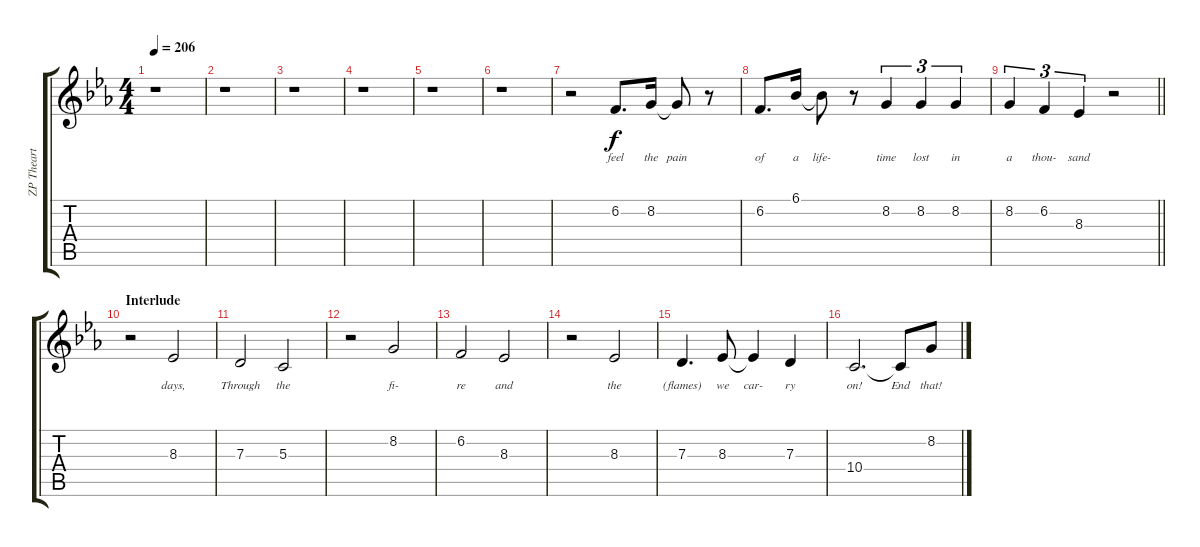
\track ("ZP Theart (Lead and Back-up Vocals); Eve" "ZP Theart ") {instrument lead2sawtooth}
\staff {score tabs}
\tuning (E4 B3 G3 D3 A2 E2) {hide}
\ts (4 4)
\tempo 206
\clef g2
\ks eb
r.1{dy f} |
r.1 |
r.1 |
r.1 |
r.1 |
r.1 |
r.2 6.2.8{d lyrics (0 "feel") lyrics (1 "") lyrics (2 "") lyrics (3 "") lyrics (4 "")} 8.2.16{lyrics (0 "the") lyrics (1 "") lyrics (2 "") lyrics (3 "") lyrics (4 "")} 8.2{t}.8{lyrics (0 "pain") lyrics (1 "") lyrics (2 "") lyrics (3 "") lyrics (4 "")} r.8 |
6.2.8{d lyrics (0 "of") lyrics (1 "") lyrics (2 "") lyrics (3 "") lyrics (4 "")} 6.1.16{lyrics (0 "a") lyrics (1 "") lyrics (2 "") lyrics (3 "") lyrics (4 "")} 6.1{t}.8{lyrics (0 "life-") lyrics (1 "") lyrics (2 "") lyrics (3 "") lyrics (4 "")} r.8 8.2.4{tu (3 2) lyrics (0 "time") lyrics (1 "") lyrics (2 "") lyrics (3 "") lyrics (4 "")} 8.2.4{tu (3 2) lyrics (0 "lost") lyrics (1 "") lyrics (2 "") lyrics (3 "") lyrics (4 "")} 8.2.4{tu (3 2) lyrics (0 "in") lyrics (1 "") lyrics (2 "") lyrics (3 "") lyrics (4 "")} |
\barLineRight lightlight
8.2.4{tu (3 2) lyrics (0 "a") lyrics (1 "") lyrics (2 "") lyrics (3 "") lyrics (4 "")} 6.2.4{tu (3 2) lyrics (0 "thou-") lyrics (1 "") lyrics (2 "") lyrics (3 "") lyrics (4 "")} 8.3.4{tu (3 2) lyrics (0 "sand") lyrics (1 "") lyrics (2 "") lyrics (3 "") lyrics (4 "")} r.2 |
\section ("" "Interlude")
r.2 8.3.2{lyrics (0 "days,") lyrics (1 "") lyrics (2 "") lyrics (3 "") lyrics (4 "")} |
7.3.2{lyrics (0 "Through") lyrics (1 "") lyrics (2 "") lyrics (3 "") lyrics (4 "")} 5.3.2{lyrics (0 "the") lyrics (1 "") lyrics (2 "") lyrics (3 "") lyrics (4 "")} |
r.2 8.2.2{lyrics (0 "fi-") lyrics (1 "") lyrics (2 "") lyrics (3 "") lyrics (4 "")} |
6.2.2{lyrics (0 "re") lyrics (1 "") lyrics (2 "") lyrics (3 "") lyrics (4 "")} 8.3.2{lyrics (0 "and") lyrics (1 "") lyrics (2 "") lyrics (3 "") lyrics (4 "")} |
r.2 8.3.2{lyrics (0 "the") lyrics (1 "") lyrics (2 "") lyrics (3 "") lyrics (4 "")} |
7.3.4{d lyrics (0 "(flames)") lyrics (1 "") lyrics (2 "") lyrics (3 "") lyrics (4 "")} 8.3.8{lyrics (0 "we") lyrics (1 "") lyrics (2 "") lyrics (3 "") lyrics (4 "")} 8.3{t}.4{lyrics (0 "car-") lyrics (1 "") lyrics (2 "") lyrics (3 "") lyrics (4 "")} 7.3.4{lyrics (0 "ry") lyrics (1 "") lyrics (2 "") lyrics (3 "") lyrics (4 "")} |
10.4.2{d lyrics (0 "on!") lyrics (1 "") lyrics (2 "") lyrics (3 "") lyrics (4 "")} 10.4{t}.8{lyrics (0 "End") lyrics (1 "") lyrics (2 "") lyrics (3 "") lyrics (4 "")} 8.2.8{lyrics (0 "that!") lyrics (1 "") lyrics (2 "") lyrics (3 "") lyrics (4 "")}
